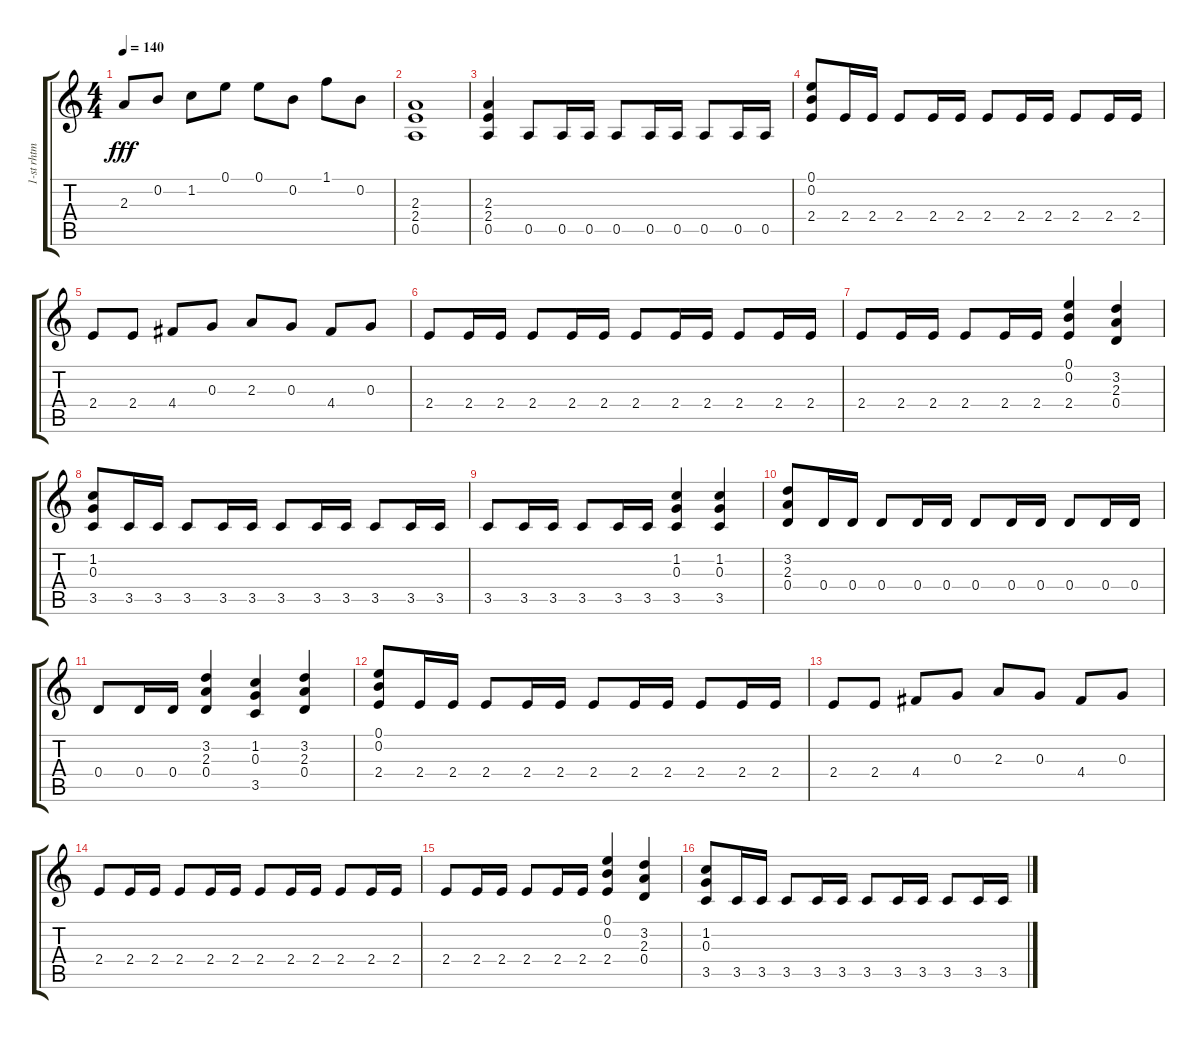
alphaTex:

\track ("1-st rhtm gtr" "1-st rhtm ") {instrument distortionguitar}
\staff {score tabs}
\tuning (E4 B3 G3 D3 A2 E2) {hide}
\ts (4 4)
\tempo 140
\clef g2
\ks c
2.3.8{dy fff} 0.2.8 1.2.8 0.1.8 0.1.8 0.2.8 1.1.8 0.2.8 |
(2.3 2.4 0.5).1 |
(2.3 2.4 0.5).4 0.5.8 0.5.16 0.5.16 0.5.8 0.5.16 0.5.16 0.5.8 0.5.16 0.5.16 |
(0.1 0.2 2.4).8 2.4.16 2.4.16 2.4.8 2.4.16 2.4.16 2.4.8 2.4.16 2.4.16 2.4.8 2.4.16 2.4.16 |
2.4.8 2.4.8 4.4.8 0.3.8 2.3.8 0.3.8 4.4.8 0.3.8 |
2.4.8 2.4.16 2.4.16 2.4.8 2.4.16 2.4.16 2.4.8 2.4.16 2.4.16 2.4.8 2.4.16 2.4.16 |
2.4.8 2.4.16 2.4.16 2.4.8 2.4.16 2.4.16 (0.1 0.2 2.4).4 (3.2 2.3 0.4).4 |
(1.2 0.3 3.5).8 3.5.16 3.5.16 3.5.8 3.5.16 3.5.16 3.5.8 3.5.16 3.5.16 3.5.8 3.5.16 3.5.16 |
3.5.8 3.5.16 3.5.16 3.5.8 3.5.16 3.5.16 (1.2 0.3 3.5).4 (1.2 0.3 3.5).4 |
(3.2 2.3 0.4).8 0.4.16 0.4.16 0.4.8 0.4.16 0.4.16 0.4.8 0.4.16 0.4.16 0.4.8 0.4.16 0.4.16 |
0.4.8 0.4.16 0.4.16 (3.2 2.3 0.4).4 (1.2 0.3 3.5).4 (3.2 2.3 0.4).4 |
(0.1 0.2 2.4).8 2.4.16 2.4.16 2.4.8 2.4.16 2.4.16 2.4.8 2.4.16 2.4.16 2.4.8 2.4.16 2.4.16 |
2.4.8 2.4.8 4.4.8 0.3.8 2.3.8 0.3.8 4.4.8 0.3.8 |
2.4.8 2.4.16 2.4.16 2.4.8 2.4.16 2.4.16 2.4.8 2.4.16 2.4.16 2.4.8 2.4.16 2.4.16 |
2.4.8 2.4.16 2.4.16 2.4.8 2.4.16 2.4.16 (0.1 0.2 2.4).4 (3.2 2.3 0.4).4 |
(1.2 0.3 3.5).8 3.5.16 3.5.16 3.5.8 3.5.16 3.5.16 3.5.8 3.5.16 3.5.16 3.5.8 3.5.16 3.5.16
